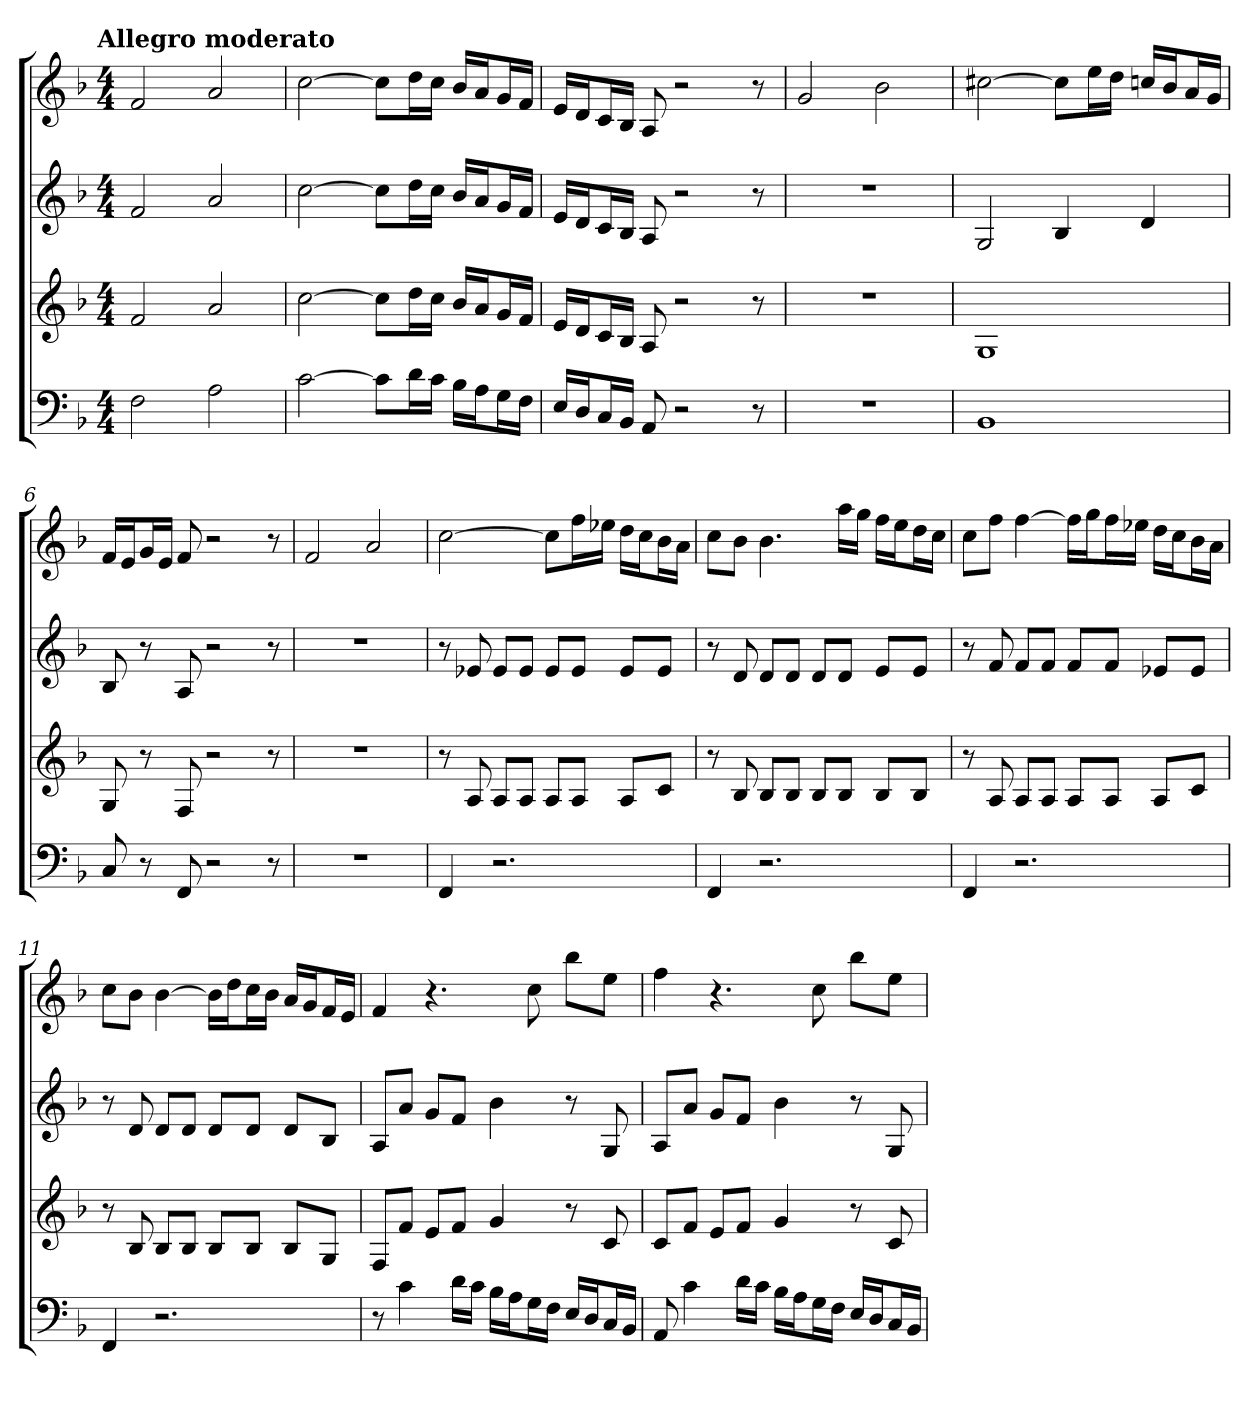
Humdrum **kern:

**kern	**kern	**kern	**kern
*part4	*part3	*part2	*part1
*staff4	*staff3	*staff2	*staff1
*k[b-]	*k[b-]	*k[b-]	*k[b-]
*F:	*F:	*F:	*F:
!!LO:TX:omd:t=Allegro moderato
*M4/4	*M4/4	*M4/4	*M4/4
*MM128	*MM128	*MM128	*MM128
=	=	=	=
2F	2f	2f	2f
2A	2a	2a	2a
=2	=2	=2	=2
[2c	[2cc	[2cc	[2cc
8cL]	8ccL]	8ccL]	8ccL]
16dL	16ddL	16ddL	16ddL
16cJJ	16ccJJ	16ccJJ	16ccJJ
16B-LL	16b-LL	16b-LL	16b-LL
16AJ	16aJ	16aJ	16aJ
16GL	16gL	16gL	16gL
16FJJ	16fJJ	16fJJ	16fJJ
=3	=3	=3	=3
16ELL	16eLL	16eLL	16eLL
16DJ	16dJ	16dJ	16dJ
16CL	16cL	16cL	16cL
16BB-JJ	16B-JJ	16B-JJ	16B-JJ
8AA	8A	8A	8A
2r	2r	2r	2r
8r	8r	8r	8r
=4	=4	=4	=4
1r	1r	1r	2g
.	.	.	2b-
=5	=5	=5	=5
1BB-	1G	2G	[2cc#X
.	.	4B-	8cc#L]
.	.	.	16eeL
.	.	.	16ddJJ
.	.	4d	16ccnLL
.	.	.	16b-J
.	.	.	16aL
.	.	.	16gJJ
=6	=6	=6	=6
8C	8G	8B-	16fLL
.	.	.	16eJ
8r	8r	8r	16gL
.	.	.	16eJJ
8FF	8F	8A	8f
2r	2r	2r	2r
8r	8r	8r	8r
=7	=7	=7	=7
1r	1r	1r	2f
.	.	.	2a
=8	=8	=8	=8
4FF	8r	8r	[2cc
.	8A	8e-X	.
2.r	8AL	8e-L	.
.	8AJ	8e-J	.
.	8AL	8e-L	8ccL]
.	8AJ	8e-J	16ffL
.	.	.	16ee-XJJ
.	8AL	8e-L	16ddLL
.	.	.	16ccJ
.	8cJ	8e-J	16b-L
.	.	.	16aJJ
=9	=9	=9	=9
4FF	8r	8r	8ccL
.	8B-	8d	8b-J
2.r	8B-L	8dL	4.b-
.	8B-J	8dJ	.
.	8B-L	8dL	.
.	8B-J	8dJ	16aaLL
.	.	.	16ggJJ
.	8B-L	8eL	16ffLL
.	.	.	16eeJ
.	8B-J	8eJ	16ddL
.	.	.	16ccJJ
=10	=10	=10	=10
4FF	8r	8r	8ccL
.	8A	8f	8ffJ
2.r	8AL	8fL	[4ff
.	8AJ	8fJ	.
.	8AL	8fL	16ffLL]
.	.	.	16ggJ
.	8AJ	8fJ	16ffL
.	.	.	16ee-XJJ
.	8AL	8e-XL	16ddLL
.	.	.	16ccJ
.	8cJ	8e-J	16b-L
.	.	.	16aJJ
=11	=11	=11	=11
4FF	8r	8r	8ccL
.	8B-	8d	8b-J
2.r	8B-L	8dL	[4b-
.	8B-J	8dJ	.
.	8B-L	8dL	16b-LL]
.	.	.	16ddJ
.	8B-J	8dJ	16ccL
.	.	.	16b-JJ
.	8B-L	8dL	16aLL
.	.	.	16gJ
.	8GJ	8B-J	16fL
.	.	.	16eJJ
=12	=12	=12	=12
8r	8FL	8AL	4f
4c	8fJ	8aJ	.
.	8eL	8gL	4.r
16dLL	8fJ	8fJ	.
16cJJ	.	.	.
16B-LL	4g	4b-	.
16AJ	.	.	.
16GL	.	.	8cc
16FJJ	.	.	.
16ELL	8r	8r	8bb-L
16DJ	.	.	.
16CL	8c	8G	8eeJ
16BB-JJ	.	.	.
=13	=13	=13	=13
8AA	8cL	8AL	4ff
4c	8fJ	8aJ	.
.	8eL	8gL	4.r
16dLL	8fJ	8fJ	.
16cJJ	.	.	.
16B-LL	4g	4b-	.
16AJ	.	.	.
16GL	.	.	8cc
16FJJ	.	.	.
16ELL	8r	8r	8bb-L
16DJ	.	.	.
16CL	8c	8G	8eeJ
16BB-JJ	.	.	.
=	=	=	=
*-	*-	*-	*-
